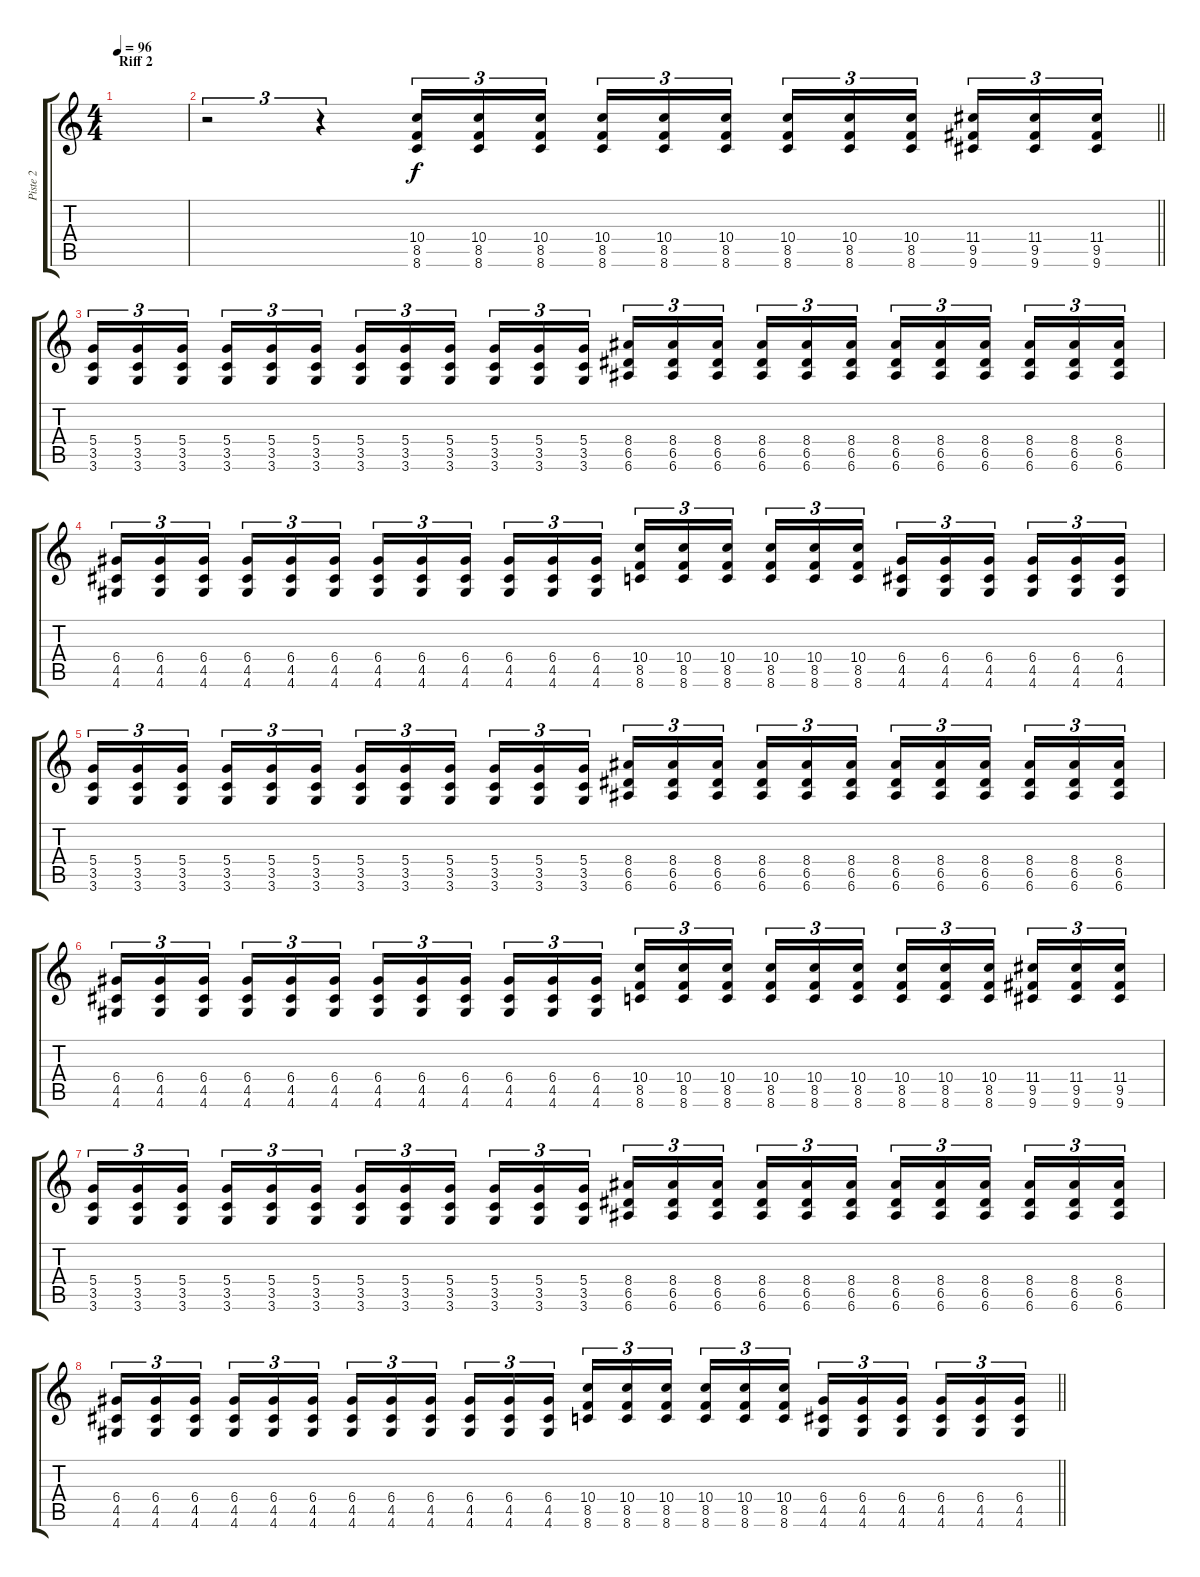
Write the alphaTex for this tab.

\track ("Piste 2" "Piste 2") {instrument distortionguitar}
\staff {score tabs}
\tuning (E4 B3 G3 D3 A2 E2) {hide}
\ts (4 4)
\section ("" "Riff 2")
\tempo 96
\clef g2
\ks c
|
\barLineRight lightlight
r.2{tu (3 2)} r.4{tu (3 2)} (10.4 8.5 8.6).16{tu (3 2)} (10.4 8.5 8.6).16{tu (3 2)} (10.4 8.5 8.6).16{tu (3 2) beam splitsecondary} (10.4 8.5 8.6).16{tu (3 2)} (10.4 8.5 8.6).16{tu (3 2)} (10.4 8.5 8.6).16{tu (3 2)} (10.4 8.5 8.6).16{tu (3 2)} (10.4 8.5 8.6).16{tu (3 2)} (10.4 8.5 8.6).16{tu (3 2) beam splitsecondary} (11.4 9.5 9.6).16{tu (3 2)} (11.4 9.5 9.6).16{tu (3 2)} (11.4 9.5 9.6).16{tu (3 2)} |
(5.4 3.5 3.6).16{tu (3 2)} (5.4 3.5 3.6).16{tu (3 2)} (5.4 3.5 3.6).16{tu (3 2) beam splitsecondary} (5.4 3.5 3.6).16{tu (3 2)} (5.4 3.5 3.6).16{tu (3 2)} (5.4 3.5 3.6).16{tu (3 2)} (5.4 3.5 3.6).16{tu (3 2)} (5.4 3.5 3.6).16{tu (3 2)} (5.4 3.5 3.6).16{tu (3 2) beam splitsecondary} (5.4 3.5 3.6).16{tu (3 2)} (5.4 3.5 3.6).16{tu (3 2)} (5.4 3.5 3.6).16{tu (3 2)} (8.4 6.5 6.6).16{tu (3 2)} (8.4 6.5 6.6).16{tu (3 2)} (8.4 6.5 6.6).16{tu (3 2) beam splitsecondary} (8.4 6.5 6.6).16{tu (3 2)} (8.4 6.5 6.6).16{tu (3 2)} (8.4 6.5 6.6).16{tu (3 2)} (8.4 6.5 6.6).16{tu (3 2)} (8.4 6.5 6.6).16{tu (3 2)} (8.4 6.5 6.6).16{tu (3 2) beam splitsecondary} (8.4 6.5 6.6).16{tu (3 2)} (8.4 6.5 6.6).16{tu (3 2)} (8.4 6.5 6.6).16{tu (3 2)} |
(6.4 4.5 4.6).16{tu (3 2)} (6.4 4.5 4.6).16{tu (3 2)} (6.4 4.5 4.6).16{tu (3 2) beam splitsecondary} (6.4 4.5 4.6).16{tu (3 2)} (6.4 4.5 4.6).16{tu (3 2)} (6.4 4.5 4.6).16{tu (3 2)} (6.4 4.5 4.6).16{tu (3 2)} (6.4 4.5 4.6).16{tu (3 2)} (6.4 4.5 4.6).16{tu (3 2) beam splitsecondary} (6.4 4.5 4.6).16{tu (3 2)} (6.4 4.5 4.6).16{tu (3 2)} (6.4 4.5 4.6).16{tu (3 2)} (10.4 8.5 8.6).16{tu (3 2)} (10.4 8.5 8.6).16{tu (3 2)} (10.4 8.5 8.6).16{tu (3 2) beam splitsecondary} (10.4 8.5 8.6).16{tu (3 2)} (10.4 8.5 8.6).16{tu (3 2)} (10.4 8.5 8.6).16{tu (3 2)} (6.4 4.5 4.6).16{tu (3 2)} (6.4 4.5 4.6).16{tu (3 2)} (6.4 4.5 4.6).16{tu (3 2) beam splitsecondary} (6.4 4.5 4.6).16{tu (3 2)} (6.4 4.5 4.6).16{tu (3 2)} (6.4 4.5 4.6).16{tu (3 2)} |
(5.4 3.5 3.6).16{tu (3 2)} (5.4 3.5 3.6).16{tu (3 2)} (5.4 3.5 3.6).16{tu (3 2) beam splitsecondary} (5.4 3.5 3.6).16{tu (3 2)} (5.4 3.5 3.6).16{tu (3 2)} (5.4 3.5 3.6).16{tu (3 2)} (5.4 3.5 3.6).16{tu (3 2)} (5.4 3.5 3.6).16{tu (3 2)} (5.4 3.5 3.6).16{tu (3 2) beam splitsecondary} (5.4 3.5 3.6).16{tu (3 2)} (5.4 3.5 3.6).16{tu (3 2)} (5.4 3.5 3.6).16{tu (3 2)} (8.4 6.5 6.6).16{tu (3 2)} (8.4 6.5 6.6).16{tu (3 2)} (8.4 6.5 6.6).16{tu (3 2) beam splitsecondary} (8.4 6.5 6.6).16{tu (3 2)} (8.4 6.5 6.6).16{tu (3 2)} (8.4 6.5 6.6).16{tu (3 2)} (8.4 6.5 6.6).16{tu (3 2)} (8.4 6.5 6.6).16{tu (3 2)} (8.4 6.5 6.6).16{tu (3 2) beam splitsecondary} (8.4 6.5 6.6).16{tu (3 2)} (8.4 6.5 6.6).16{tu (3 2)} (8.4 6.5 6.6).16{tu (3 2)} |
(6.4 4.5 4.6).16{tu (3 2)} (6.4 4.5 4.6).16{tu (3 2)} (6.4 4.5 4.6).16{tu (3 2) beam splitsecondary} (6.4 4.5 4.6).16{tu (3 2)} (6.4 4.5 4.6).16{tu (3 2)} (6.4 4.5 4.6).16{tu (3 2)} (6.4 4.5 4.6).16{tu (3 2)} (6.4 4.5 4.6).16{tu (3 2)} (6.4 4.5 4.6).16{tu (3 2) beam splitsecondary} (6.4 4.5 4.6).16{tu (3 2)} (6.4 4.5 4.6).16{tu (3 2)} (6.4 4.5 4.6).16{tu (3 2)} (10.4 8.5 8.6).16{tu (3 2)} (10.4 8.5 8.6).16{tu (3 2)} (10.4 8.5 8.6).16{tu (3 2) beam splitsecondary} (10.4 8.5 8.6).16{tu (3 2)} (10.4 8.5 8.6).16{tu (3 2)} (10.4 8.5 8.6).16{tu (3 2)} (10.4 8.5 8.6).16{tu (3 2)} (10.4 8.5 8.6).16{tu (3 2)} (10.4 8.5 8.6).16{tu (3 2) beam splitsecondary} (11.4 9.5 9.6).16{tu (3 2)} (11.4 9.5 9.6).16{tu (3 2)} (11.4 9.5 9.6).16{tu (3 2)} |
(5.4 3.5 3.6).16{tu (3 2)} (5.4 3.5 3.6).16{tu (3 2)} (5.4 3.5 3.6).16{tu (3 2) beam splitsecondary} (5.4 3.5 3.6).16{tu (3 2)} (5.4 3.5 3.6).16{tu (3 2)} (5.4 3.5 3.6).16{tu (3 2)} (5.4 3.5 3.6).16{tu (3 2)} (5.4 3.5 3.6).16{tu (3 2)} (5.4 3.5 3.6).16{tu (3 2) beam splitsecondary} (5.4 3.5 3.6).16{tu (3 2)} (5.4 3.5 3.6).16{tu (3 2)} (5.4 3.5 3.6).16{tu (3 2)} (8.4 6.5 6.6).16{tu (3 2)} (8.4 6.5 6.6).16{tu (3 2)} (8.4 6.5 6.6).16{tu (3 2) beam splitsecondary} (8.4 6.5 6.6).16{tu (3 2)} (8.4 6.5 6.6).16{tu (3 2)} (8.4 6.5 6.6).16{tu (3 2)} (8.4 6.5 6.6).16{tu (3 2)} (8.4 6.5 6.6).16{tu (3 2)} (8.4 6.5 6.6).16{tu (3 2) beam splitsecondary} (8.4 6.5 6.6).16{tu (3 2)} (8.4 6.5 6.6).16{tu (3 2)} (8.4 6.5 6.6).16{tu (3 2)} |
\barLineRight lightlight
(6.4 4.5 4.6).16{tu (3 2)} (6.4 4.5 4.6).16{tu (3 2)} (6.4 4.5 4.6).16{tu (3 2) beam splitsecondary} (6.4 4.5 4.6).16{tu (3 2)} (6.4 4.5 4.6).16{tu (3 2)} (6.4 4.5 4.6).16{tu (3 2)} (6.4 4.5 4.6).16{tu (3 2)} (6.4 4.5 4.6).16{tu (3 2)} (6.4 4.5 4.6).16{tu (3 2) beam splitsecondary} (6.4 4.5 4.6).16{tu (3 2)} (6.4 4.5 4.6).16{tu (3 2)} (6.4 4.5 4.6).16{tu (3 2)} (10.4 8.5 8.6).16{tu (3 2)} (10.4 8.5 8.6).16{tu (3 2)} (10.4 8.5 8.6).16{tu (3 2) beam splitsecondary} (10.4 8.5 8.6).16{tu (3 2)} (10.4 8.5 8.6).16{tu (3 2)} (10.4 8.5 8.6).16{tu (3 2)} (6.4 4.5 4.6).16{tu (3 2)} (6.4 4.5 4.6).16{tu (3 2)} (6.4 4.5 4.6).16{tu (3 2) beam splitsecondary} (6.4 4.5 4.6).16{tu (3 2)} (6.4 4.5 4.6).16{tu (3 2)} (6.4 4.5 4.6).16{tu (3 2)}
